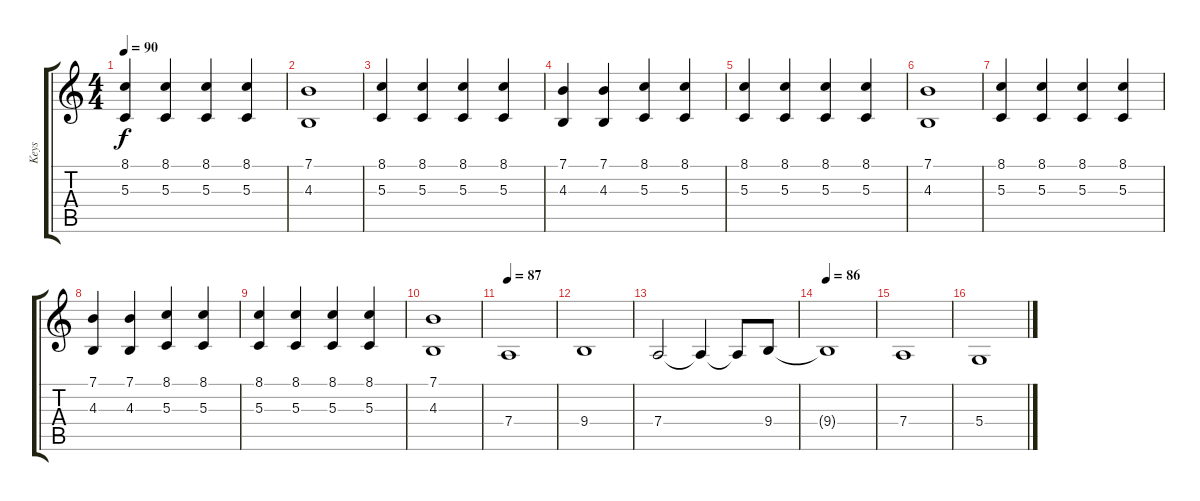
\track ("Keys" "Keys") {instrument pad2warm}
\staff {score tabs}
\tuning (E4 B3 G3 D3 A2 E2) {hide}
\ts (4 4)
\tempo 90
\clef g2
\ks c
(8.1 5.3).4{dy f} (8.1 5.3).4 (8.1 5.3).4 (8.1 5.3).4 |
(7.1 4.3).1 |
(8.1 5.3).4 (8.1 5.3).4 (8.1 5.3).4 (8.1 5.3).4 |
(7.1 4.3).4 (7.1 4.3).4 (8.1 5.3).4 (8.1 5.3).4 |
(8.1 5.3).4 (8.1 5.3).4 (8.1 5.3).4 (8.1 5.3).4 |
(7.1 4.3).1 |
(8.1 5.3).4 (8.1 5.3).4 (8.1 5.3).4 (8.1 5.3).4 |
(7.1 4.3).4 (7.1 4.3).4 (8.1 5.3).4 (8.1 5.3).4 |
(8.1 5.3).4 (8.1 5.3).4 (8.1 5.3).4 (8.1 5.3).4 |
(7.1 4.3).1 |
\tempo 87
7.4.1 |
9.4.1 |
7.4.2 7.4{t}.4 7.4{t}.8 9.4.8 |
\tempo 86
9.4{t}.1 |
7.4.1{volume 10} |
5.4.1
